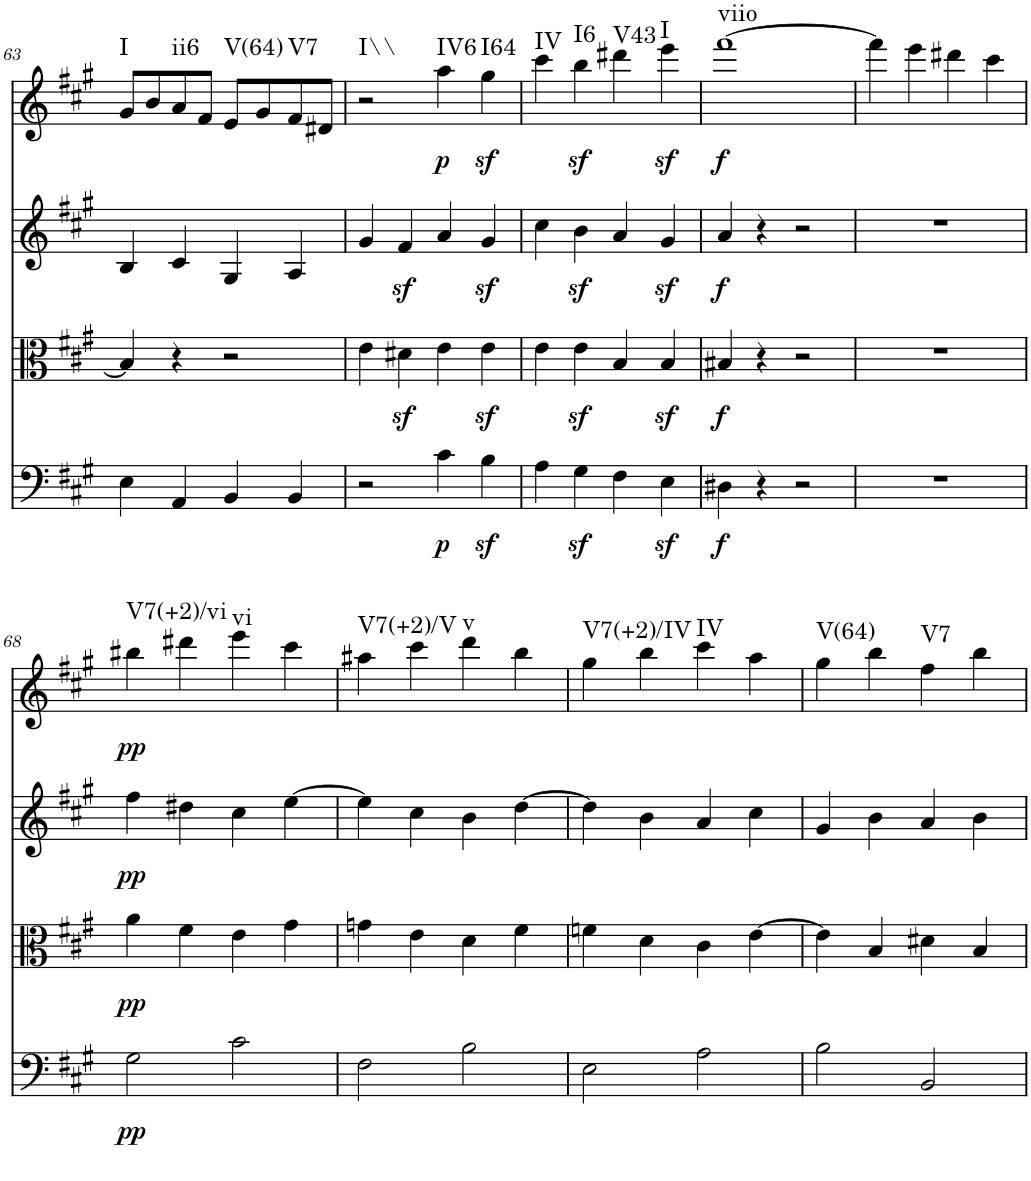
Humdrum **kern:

**kern	**dynam	**kern	**dynam	**kern	**dynam	**kern	**dynam	**harte
*part4	*part4	*part3	*part3	*part2	*part2	*part1	*part1	*part1
*staff4	*staff4	*staff3	*staff3	*staff2	*staff2	*staff1	*staff1	*
*I"Violoncello	*	*I"Viola	*	*I"Violin 2	*	*I"Violin 1	*	*
*I'Vc	*	*I'Vla	*	*I'Vln	*	*I'Vln	*	*
!!LO:PB:g=z
*clefF4	*	*clefC3	*	*clefG2	*	*clefG2	*	*
*k[f#c#g#]	*	*k[f#c#g#]	*	*k[f#c#g#]	*	*k[f#c#g#]	*	*
*A:	*	*A:	*	*A:	*	*A:	*	*
*M2/2	*	*M2/2	*	*M2/2	*	*M2/2	*	*
*met(c|)	*	*met(c|)	*	*met(c|)	*	*met(c|)	*	*
=63	=63	=63	=63	=63	=63	=63	=63	=63
!	!	!	!	!	!	!	!	!LO:H:kt=I
4E\	.	4B/]	.	4B/	.	8g#/L	.	N
.	.	.	.	.	.	8b/	.	.
!	!	!	!	!	!	!	!	!LO:H:kt=ii6
4AA/	.	4r	.	4c#/	.	8a/	.	N
.	.	.	.	.	.	8f#/J	.	.
!	!	!	!	!	!	!	!	!LO:H:kt=V(64)
4BB/	.	2r	.	4G#/	.	8e/L	.	N
.	.	.	.	.	.	8g#/	.	.
!	!	!	!	!	!	!	!	!LO:H:kt=V7
4BB/	.	.	.	4A/	.	8f#/	.	N
.	.	.	.	.	.	8d#X/J	.	.
=64	=64	=64	=64	=64	=64	=64	=64	=64
!	!	!	!	!	!	!	!	!LO:H:kt=I\\
2r	.	4e\	.	4g#/	.	2r	.	N
.	.	4d#Xz<\	.	4f#z</	.	.	.	.
!	!LO:DY:b	!	!	!	!	!	!LO:DY:b	!LO:H:kt=IV6
4c#\	p	4e\	.	4a/	.	4aa\	p	N
!	!	!	!	!	!	!	!LO:DY:b	!LO:H:kt=I64
4Bz<\	.	4ez<\	.	4g#z</	.	4gg#\	sf	N
=65	=65	=65	=65	=65	=65	=65	=65	=65
!	!	!	!	!	!	!	!	!LO:H:kt=IV
4A\	.	4e\	.	4cc#\	.	4ccc#\	.	N
!	!	!	!	!	!	!	!LO:DY:b	!LO:H:kt=I6
4G#z<\	.	4ez<\	.	4bz<\	.	4bb\	sf	N
!	!	!	!	!	!	!	!	!LO:H:kt=V43
4F#\	.	4B/	.	4a/	.	4ddd#X\	.	N
!	!	!	!	!	!	!	!LO:DY:b	!LO:H:kt=I
4Ez<\	.	4Bz</	.	4g#z</	.	4eee\	sf	N
=66	=66	=66	=66	=66	=66	=66	=66	=66
!	!LO:DY:b	!	!LO:DY:b	!	!LO:DY:b	!	!LO:DY:b	!LO:H:kt=viio
4D#X\	f	4B#X/	f	4a/	f	[1fff#	f	N
4r	.	4r	.	4r	.	.	.	.
2r	.	2r	.	2r	.	.	.	.
=67	=67	=67	=67	=67	=67	=67	=67	=67
1r	.	1r	.	1r	.	4fff#\]	.	.
.	.	.	.	.	.	4eee\	.	.
.	.	.	.	.	.	4ddd#X\	.	.
.	.	.	.	.	.	4ccc#\	.	.
!!LO:LB:g=z
=68	=68	=68	=68	=68	=68	=68	=68	=68
!	!LO:DY:b	!	!LO:DY:b	!	!LO:DY:b	!	!LO:DY:b	!LO:H:kt=V7(+2)/vi
2G#\	pp	4a\	pp	4ff#\	pp	4bb#X\	pp	N
.	.	4f#\	.	4dd#X\	.	4ddd#X\	.	.
!	!	!	!	!	!	!	!	!LO:H:kt=vi
2c#\	.	4e\	.	4cc#\	.	4eee\	.	N
.	.	4g#\	.	[4ee\	.	4ccc#\	.	.
=69	=69	=69	=69	=69	=69	=69	=69	=69
!	!	!	!	!	!	!	!	!LO:H:kt=V7(+2)/V
2F#\	.	4gn\	.	4ee\]	.	4aa#X\	.	N
.	.	4e\	.	4cc#\	.	4ccc#\	.	.
!	!	!	!	!	!	!	!	!LO:H:kt=v
2B\	.	4d\	.	4b\	.	4ddd\	.	N
.	.	4f#\	.	[4dd\	.	4bb\	.	.
=70	=70	=70	=70	=70	=70	=70	=70	=70
!	!	!	!	!	!	!	!	!LO:H:kt=V7(+2)/IV
2E\	.	4fn\	.	4dd\]	.	4gg#\	.	N
.	.	4d\	.	4b\	.	4bb\	.	.
!	!	!	!	!	!	!	!	!LO:H:kt=IV
2A\	.	4c#\	.	4a/	.	4ccc#\	.	N
.	.	[4e\	.	4cc#\	.	4aa\	.	.
=71	=71	=71	=71	=71	=71	=71	=71	=71
!	!	!	!	!	!	!	!	!LO:H:kt=V(64)
2B\	.	4e\]	.	4g#/	.	4gg#\	.	N
.	.	4B/	.	4b\	.	4bb\	.	.
!	!	!	!	!	!	!	!	!LO:H:kt=V7
2BB/	.	4d#X\	.	4a/	.	4ff#\	.	N
.	.	4B/	.	4b\	.	4bb\	.	.
=	=	=	=	=	=	=	=	=
*-	*-	*-	*-	*-	*-	*-	*-	*-
